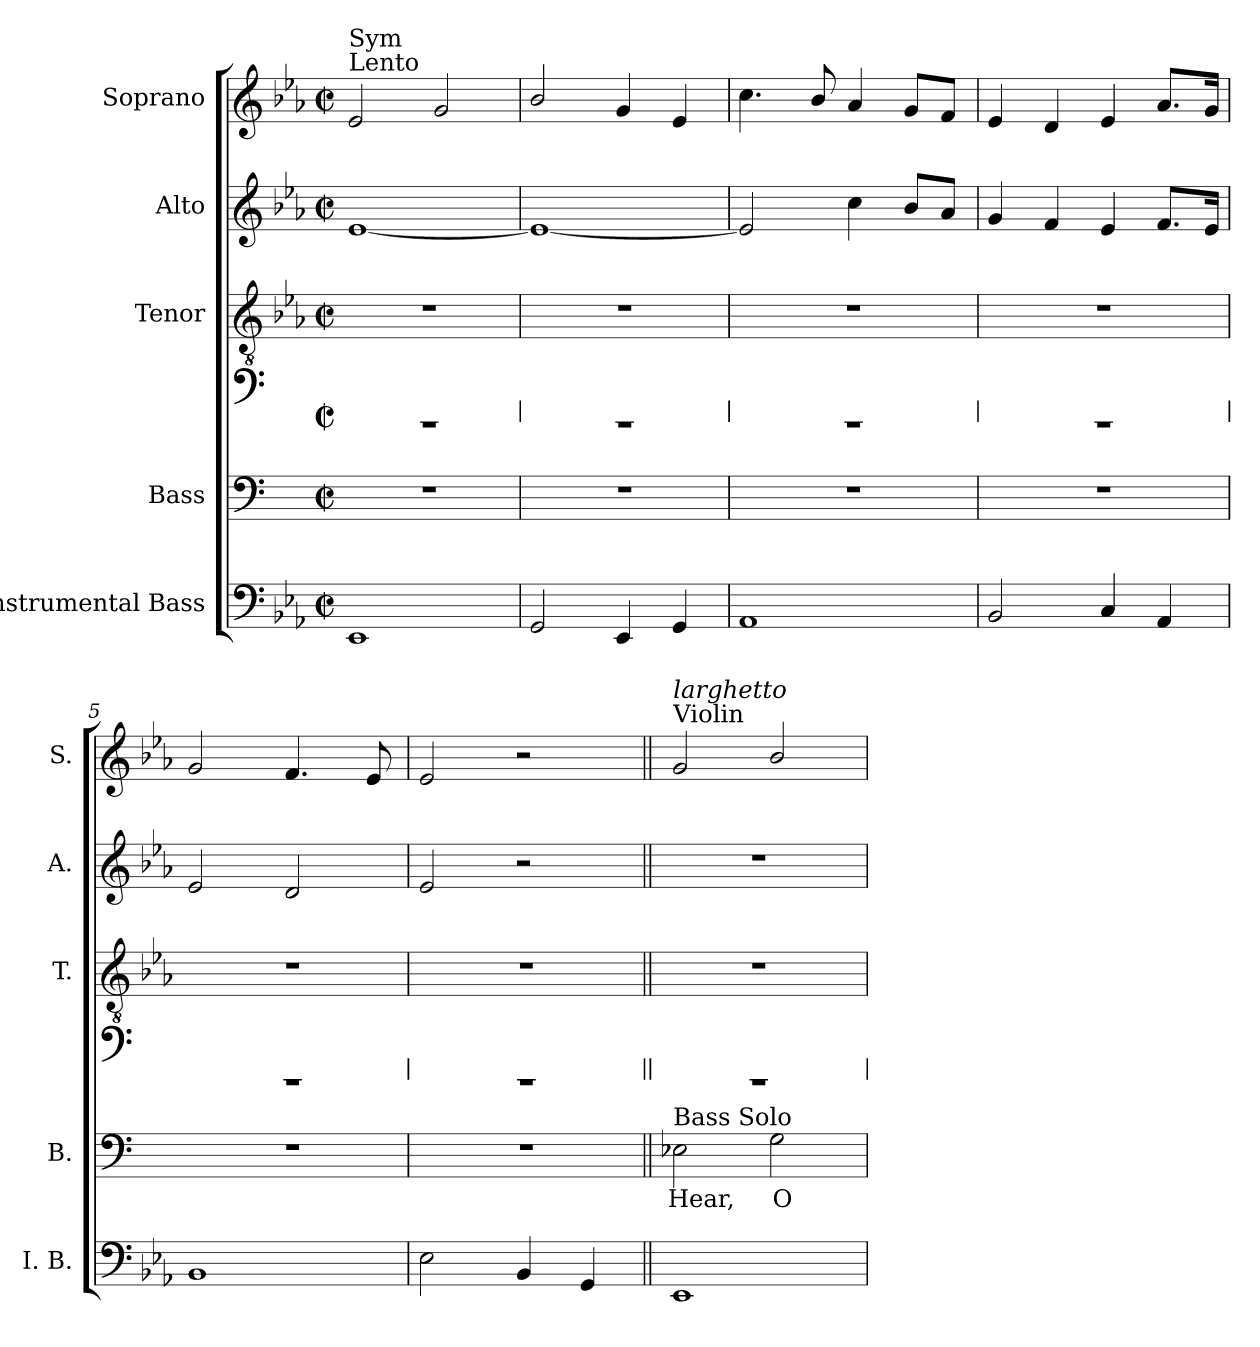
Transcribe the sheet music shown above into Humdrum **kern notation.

**kern	**kern	**text	**kern	**kern	**kern	**kern
*part5	*part4	*part4	*part4	*part3	*part2	*part1
*staff6	*staff5	*staff5	*staff4	*staff3	*staff2	*staff1
*I"Instrumental Bass	*I"Bass	*	*	*I"Tenor	*I"Alto	*I"Soprano
*I'I. B.	*I'B.	*	*	*I'T.	*I'A.	*I'S.
!!LO:PB:g=z
*	*	*	*stria0	*	*	*
*clefF4	*clefF4	*	*clefF4	*clefGv2	*clefG2	*clefG2
*	*	*	*	*ITrd7c12	*	*
*k[b-e-a-]	*k[]	*	*k[]	*k[b-e-a-]	*k[b-e-a-]	*k[b-e-a-]
*E-:	*C:	*	*C:	*E-:	*E-:	*E-:
*M2/2	*M2/2	*	*M2/2	*M2/2	*M2/2	*M2/2
*met(c|)	*met(c|)	*	*met(c|)	*met(c|)	*met(c|)	*met(c|)
=1	=1	=1	=1	=1	=1	=1
!	!	!	!	!	!	!LO:TX:a:t=Lento
!	!	!	!	!	!	!LO:TX:t=Sym
1EE-i	1r	.	1r	1r	[1e-i	2e-i/
.	.	.	.	.	.	2gi/
=2	=2	=2	=2	=2	=2	=2
2GGi/	1r	.	1r	1r	1e-i_	2b-i/
4EE-i/	.	.	.	.	.	4gi/
4GGi/	.	.	.	.	.	4e-i/
=3	=3	=3	=3	=3	=3	=3
1AA-i	1r	.	1r	1r	2e-i/]	4.cci\
.	.	.	.	.	.	8b-i/
.	.	.	.	.	4cci\	4a-i/
.	.	.	.	.	8b-i/L	8gi/L
.	.	.	.	.	8a-i/J	8fi/J
=4	=4	=4	=4	=4	=4	=4
2BB-i/	1r	.	1r	1r	4gi/	4e-i/
.	.	.	.	.	4fi/	4di/
4Ci/	.	.	.	.	4e-i/	4e-i/
4AA-i/	.	.	.	.	8.fi/L	8.a-i/L
.	.	.	.	.	16e-i/Jk	16gi/Jk
=5	=5	=5	=5	=5	=5	=5
1BB-i	1r	.	1r	1r	2e-i/	2gi/
.	.	.	.	.	2di/	4.fi/
.	.	.	.	.	.	8e-i/
=6	=6	=6	=6	=6	=6	=6
2E-i\	1r	.	1r	1r	2e-i/	2e-i/
4BB-i/	.	.	.	.	2r	2r
4GGi/	.	.	.	.	.	.
!!LO:LB:g=z
=7||	=7||	=7||	=7||	=7||	=7||	=7||
!	!	!	!	!	!	!LO:TX:a:t=Violin
!	!	!	!	!	!	!LO:TX:a:i:t=larghetto
!	!LO:TX:a:t=Bass Solo	!	!	!	!	!
!	!	!LO:LY:b:color=#000000	!	!	!	!
1EE-i	2E-i\	Hear,	1r	1r	1r	2gi/
!	!	!LO:LY:b:color=#000000	!	!	!	!
.	2Gi\	O	.	.	.	2b-i/
=	=	=	=	=	=	=
*-	*-	*-	*-	*-	*-	*-
